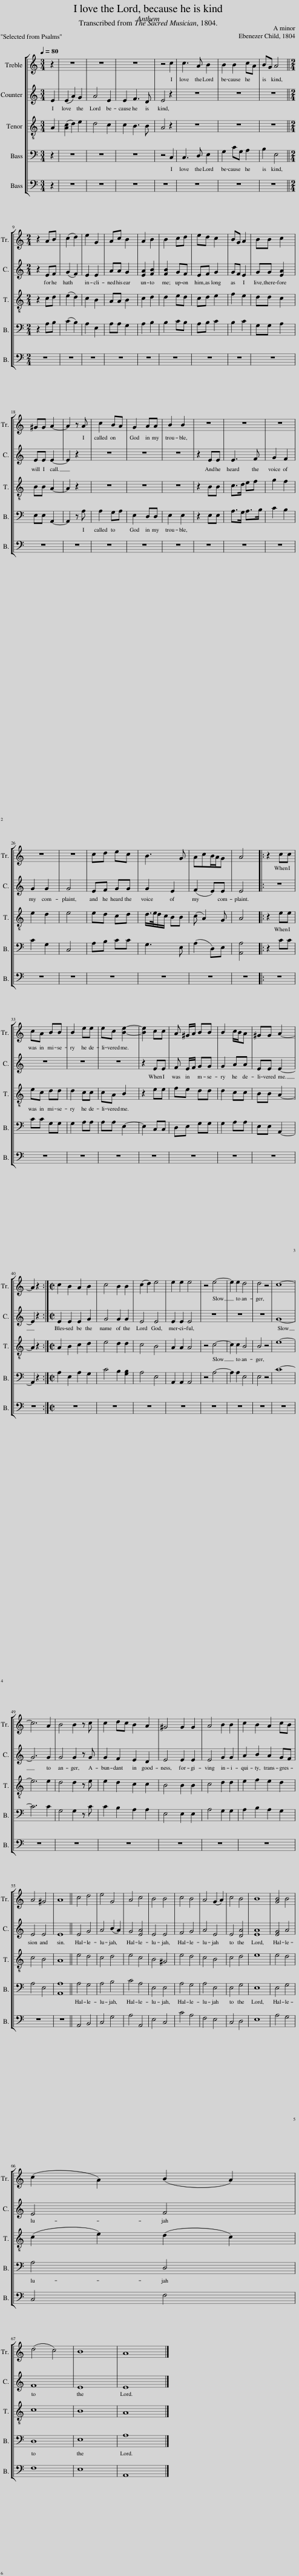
X:1
%%score [ 1 2 3 4 5 ]
L:1/8
Q:1/4=80
M:3/4
I:linebreak $
K:C
V:1 treble
V:2 treble
V:3 treble-8
V:4 bass
V:5 bass
V:1
 z2 | z6 | z6 | z6 | z4 c2 | %5
 c3 A B2 | B2 B2 cA | BG A4 ||$[M:2/4] z2 AB | (c2 d2) | %10
 e2 G2 | Ac B2 | A2 B2 | B2 cd | ed c2 | %15
 BG A2 | BB c2 |$ ^GG A2- | A2 z A | c2 BA | %20
 G2 AA | B2 B2 | z4 | z4 | z4 |$ %25
 z4 | z4 | cd ec | B3 G | AcB/A/G | %30
 A4 |: z2 cc |$ cA BB | B2 ee | ec [Be]2- | %35
 [Be]2 cc | A ^G/A/ BB | B2 c/B/A | ^GG A2- |$ A2 z2 :| %40
[M:2/2] c2 B2 A2 B2 | c4 B2 B2 | (c2 d2) e4 | e2 e2 e4 | z4 e4- | %45
 e2 e2 d4 | d4 z4 | c8- |$ c6 A2 | B4 B2 z c | %50
 c2 dc B2 A2 | ^G4 G2 G2 | A4 B2 B2 | c2 B2 A2 cB |$ A4 ^G4 | %55
 A8 || c4 d4 | e4 G4 | A4 c4 | B4 B4 | %60
 c4 B4 | A4 (G2 A2) | c4 B4 | B8 | [GB]4 B4 |$ %65
 (c2 A2) (B2 A2) |$ (d4 c4) | B8 | A8 |] %69
V:2
 E2 | (E2 A2) G2 | A4 E2 | E2 F3 D | E4 z2 | %5
 z6 | z6 | z6 ||$[M:2/4] z2 EF | (G2 F2) | %10
 E2 E2 | AA G2 | [EA]2 [FB]2 | [FB]2 GF | EF G2 | %15
 GF E2 | GG [EA]2 |$ EE E2- | E2 z2 | z4 | %20
 z4 | z4 | z2 EE | E3 F | G2 F2 |$ %25
 G2 G2 | G4 | EF GG | G2 E2 | (F2 E)E | %30
 E4 |: z4 |$ z4 | z4 | z4 | %35
 z2 EE | F E/F/ GG | G2 AA | EE E2- |$ E2 z2 :| %40
[M:2/2] E2 E2 E2 G2 | G4 G2 G2 | E4 E4 | E2 E2 E4 | z8 | %45
 z8 | z8 | G8- |$ G6 G2 | G4 G2 z G | %50
 G2 F2 E2 D2 | E4 E2 E2 | E4 G2 G2 | A2 B2 A2 GF |$ E4 E4 | %55
 E8 || E4 G4 | A4 (B2 A2) | G4 [EA]4 | E4 E4 | %60
 F4 G4 | A4 E4 | E4 [DA]4 | [EA]8 | [EG]4 A4 |$ %65
 E4 F4 |$ F8 | E8 | E8 |] %69
V:3
 A2 | ([Ac]2 d2) e2 | d4 c2 | c2 B3 B | A4 z2 | %5
 z6 | z6 | z6 ||$[M:2/4] z2 cd | (e2 d2) | %10
 c2 B2 | AA B2 | c2 d2 | d2 ed | cd e2 | %15
 f2 e2 | dd c2 |$ BB A2- | A2 z2 | z4 | %20
 z4 | z4 | z2 BB | c>d ef | g2 f2 |$ %25
 e2 d2 | e4 | ed cd | d/>e/d/c/ BB | (c A2) G | %30
 A4 |: z2 ee |$ ec dd | d2 cc | cA B2 | %35
 z2 ee | fe dd | d2 cc | BB A2- |$ A2 z2 :| %40
[M:2/2] A2 B2 c2 d2 | e4 d2 d2 | c4 B4 | A2 A2 A4 | z4 c4- | %45
 c2 c2 B4 | B4 z4 | e8- |$ e6 e2 | d4 d2 z e | %50
 e2 d2 c2 c2 | B4 B2 B2 | c4 d2 d2 | e2 f2 e2 d2 |$ c4 B4 | %55
 A8 || e4 d4 | c4 d4 | e4 c4 | B4 ^G4 | %60
 e4 d4 | c4 B4 | c4 d4 | e8 | e4 d4 |$ %65
 (c2 e2) (d2 c2) |$ c8 | B8 | A8 |] %69
V:4
 z2 | z6 | z6 | z6 | z4 C,2 | %5
 C,3 D, E,2 | G,2 CG, A,2 | B,2 E,4 ||$[M:2/4] z2 A,B, | (C2 B,2) | %10
 A,2 E,2 | A,A, G,2 | A,2 B,2 | B,2 CB, | A,B, C2 | %15
 B,2 C2 | G,G, A,2 |$ E,E, A,,2- | A,,2 z A, | A,2 G,A, | %20
 E,2 D,D, | E,2 E,2 | z2 E,E, | A,>G, A,>B, | C2 B,2 |$ %25
 C2 G,2 | C,4 | A,B, CC | G,3 E, | (A,2 D,)E, | %30
 [A,,A,]4 |: z2 CC |$ CC G,G, | G,2 A,A, | A,A, E,2- | %35
 E,2 C,C, | D,E, G,G, | G,2 A,A, | E,E, A,,2- |$ A,,2 z2 :| %40
[M:2/2] A,2 E,2 A,2 G,2 | C4 B,2 [G,B,]2 | A,4 E,4 | A,,2 A,,2 A,,4 | z4 A,4- | %45
 A,2 A,2 E,4 | E,4 z4 | C8- |$ C6 C2 | G,4 G,2 z C | %50
 C2 B,2 A,2 A,2 | E,4 E,2 E,2 | A,4 G,2 G,2 | A,2 B,2 A,2 G,2 |$ A,4 E,4 | %55
 [A,,A,]8 || A,4 G,4 | A,4 B,4 | C4 A,4 | E,4 E,4 | %60
 A,4 G,4 | A,4 E,4 | E,4 G,4 | E,8 | E,4 G,4 |$ %65
 A,4 D,4 |$ D,8 | E,8 | A,8 |] %69
V:5
 z2 | z6 | z6 | z6 | z6 | %5
 z6 | z6 | z6 ||$[M:2/4] z4 | z4 | %10
 z4 | z4 | z4 | z4 | z4 | %15
 z4 | z4 |$ z4 | z4 | z4 | %20
 z4 | z4 | z4 | z4 | z4 |$ %25
 z4 | z4 | z4 | z4 | z4 | %30
 z4 |: z4 |$ z4 | z4 | z4 | %35
 z4 | z4 | z4 | z4 |$ z4 :| %40
[M:2/2] z8 | z8 | z8 | z8 | z8 | %45
 z8 | z8 | z8 |$ z8 | z8 | %50
 z8 | z8 | z8 | z8 |$ z8 | %55
 z8 || A,,4 B,,4 | C,4 G,4 | A,4 A,,4 | E,4 C,4 | %60
 C4 A,4 | F,4 E,4 | C,4 D,4 | E,8 | A,4 G,4 |$ %65
 C,4 F,4 |$ F,8 | E,8 | A,,8 |] %69
